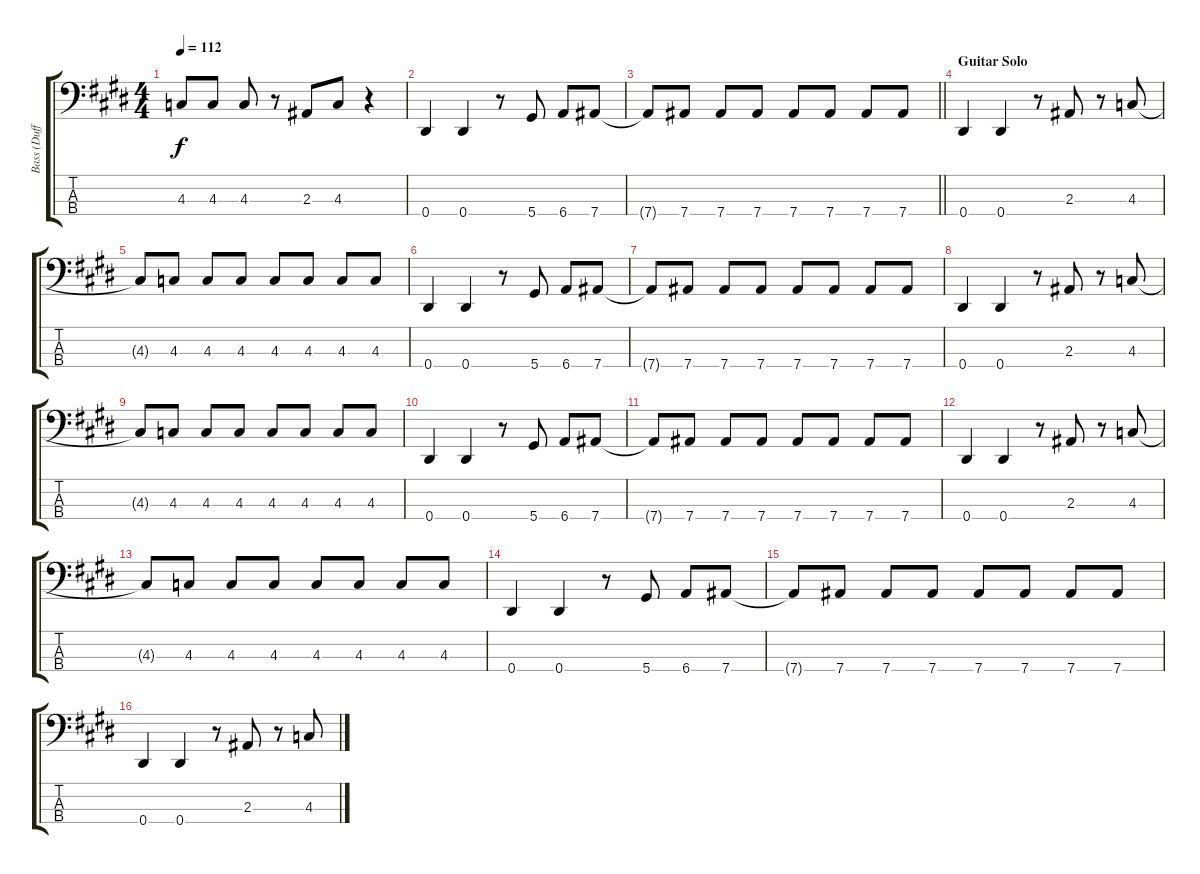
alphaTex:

\track ("Bass (Duff)" "Bass (Duff") {instrument electricbasspick}
\staff {score tabs}
\tuning (Gb2 Db2 Ab1 Eb1) {hide}
\ts (4 4)
\tempo 112
\clef f4
\ks e
4.3{t}.8{dy f} 4.3.8 4.3.8 r.8 2.3.8 4.3.8 r.4 |
0.4.4 0.4.4 r.8 5.4.8 6.4.8 7.4.8 |
\barLineRight lightlight
7.4{t}.8 7.4.8 7.4.8 7.4.8 7.4.8 7.4.8 7.4.8 7.4.8 |
\section ("" "Guitar Solo")
0.4.4 0.4.4 r.8 2.3.8 r.8 4.3.8 |
4.3{t}.8 4.3.8 4.3.8 4.3.8 4.3.8 4.3.8 4.3.8 4.3.8 |
0.4.4 0.4.4 r.8 5.4.8 6.4.8 7.4.8 |
7.4{t}.8 7.4.8 7.4.8 7.4.8 7.4.8 7.4.8 7.4.8 7.4.8 |
0.4.4 0.4.4 r.8 2.3.8 r.8 4.3.8 |
4.3{t}.8 4.3.8 4.3.8 4.3.8 4.3.8 4.3.8 4.3.8 4.3.8 |
0.4.4 0.4.4 r.8 5.4.8 6.4.8 7.4.8 |
7.4{t}.8 7.4.8 7.4.8 7.4.8 7.4.8 7.4.8 7.4.8 7.4.8 |
0.4.4 0.4.4 r.8 2.3.8 r.8 4.3.8 |
4.3{t}.8 4.3.8 4.3.8 4.3.8 4.3.8 4.3.8 4.3.8 4.3.8 |
0.4.4 0.4.4 r.8 5.4.8 6.4.8 7.4.8 |
7.4{t}.8 7.4.8 7.4.8 7.4.8 7.4.8 7.4.8 7.4.8 7.4.8 |
0.4.4 0.4.4 r.8 2.3.8 r.8 4.3.8
